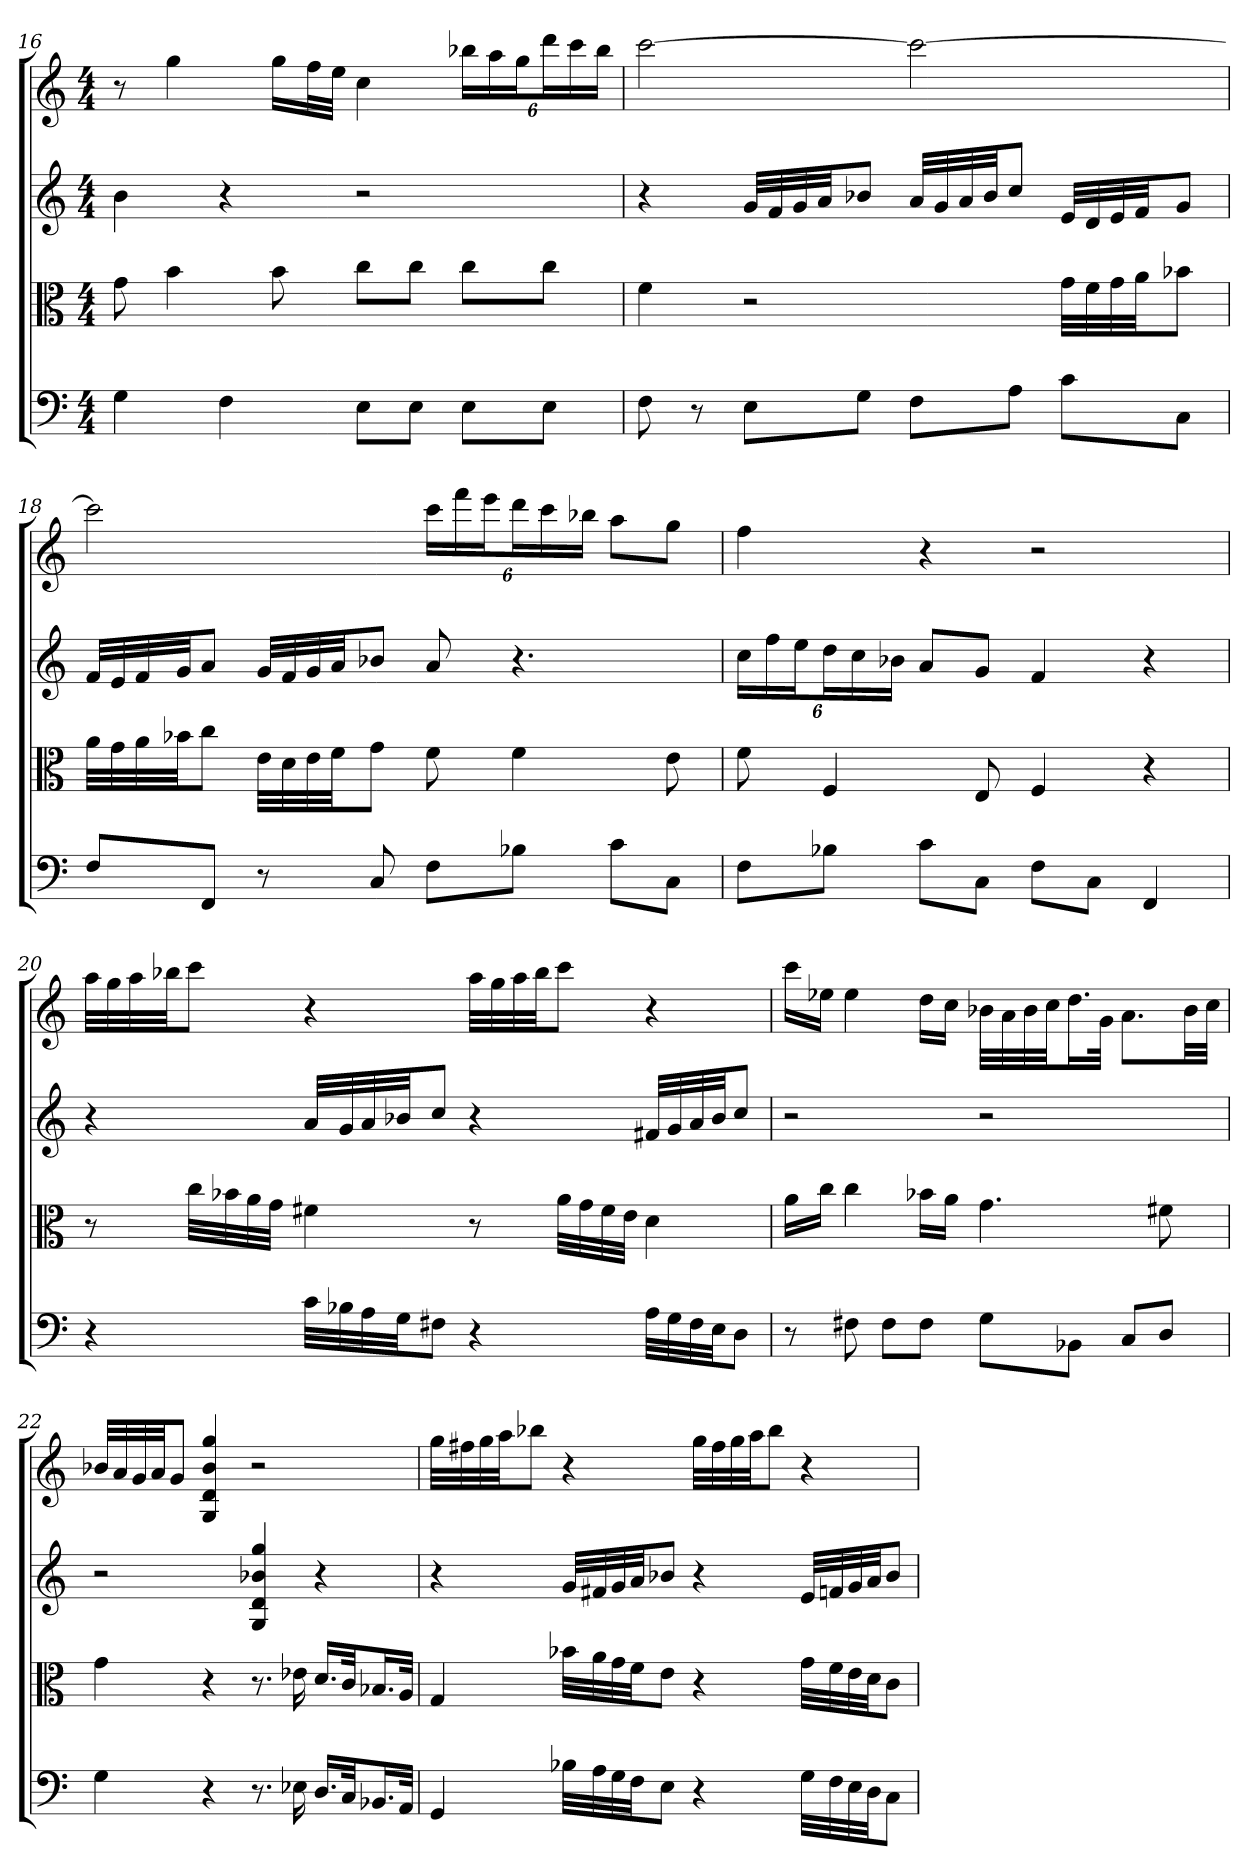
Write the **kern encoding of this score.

**kern	**kern	**kern	**kern
*part4	*part3	*part2	*part1
*staff4	*staff3	*staff2	*staff1
*clefF4	*clefC3	*	*
*k[]	*k[]	*k[]	*k[]
*C:	*C:	*C:	*C:
*M4/4	*M4/4	*M4/4	*M4/4
=16	=16	=16	=16
4G	8g	4b	8r
.	4b	.	4gg
4F	.	4r	.
.	8b	.	16ggLL
.	.	.	32ffL
.	.	.	32eeJJJ
8E\L	8cc\L	2r	4cc
8E\J	8cc\J	.	.
8E\L	8cc\L	.	24bb-XLL
.	.	.	24aa
.	.	.	24ggJ
8E\J	8cc\J	.	24dddL
.	.	.	24ccc
.	.	.	24bb-JJ
=17	=17	=17	=17
8F	4f	4r	[2ccc
8r	.	.	.
8E\L	2r	32gLLL	.
.	.	32f	.
.	.	32g	.
.	.	32aJJ	.
8G\J	.	8b-XJ	.
8F\L	.	32aLLL	2ccc_
.	.	32g	.
.	.	32a	.
.	.	32b-JJ	.
8A\J	.	8ccJ	.
8c\L	32g\LLL	32eLLL	.
.	32f\	32d	.
.	32g\	32e	.
.	32a\JJ	32fJJ	.
8C\J	8b-X\J	8gJ	.
=18	=18	=18	=18
8F/L	32a\LLL	32fLLL	2ccc]
.	32g\	32e	.
.	32a\	32f	.
.	32b-X\JJ	32gJJ	.
8FF/J	8cc\J	8aJ	.
8r	32e\LLL	32gLLL	.
.	32d\	32f	.
.	32e\	32g	.
.	32f\JJ	32aJJ	.
8C	8g\J	8b-XJ	.
8F\L	8f	8a	24cccLL
.	.	.	24fff
.	.	.	24eeeJ
8B-X\J	4f	4.r	24dddL
.	.	.	24ccc
.	.	.	24bb-XJJ
8c\L	.	.	8aaL
8C\J	8e	.	8ggJ
=19	=19	=19	=19
8F\L	8f	24ccLL	4ff
.	.	24ff	.
.	.	24eeJ	.
8B-X\J	4F	24ddL	.
.	.	24cc	.
.	.	24b-XJJ	.
8c\L	.	8aL	4r
8C\J	8E	8gJ	.
8F\L	4F	4f	2r
8C\J	.	.	.
4FF	4r	4r	.
=20	=20	=20	=20
4r	8r	4r	32aaLLL
.	.	.	32gg
.	.	.	32aa
.	.	.	32bb-XJJ
.	32cc\LLL	.	8cccJ
.	32b-X\	.	.
.	32a\	.	.
.	32g\JJJ	.	.
32c\LLL	4f#X	32aLLL	4r
32B-X\	.	32g	.
32A\	.	32a	.
32G\JJ	.	32b-XJJ	.
8F#X\J	.	8ccJ	.
4r	8r	4r	32aaLLL
.	.	.	32gg
.	.	.	32aa
.	.	.	32bb-JJ
.	32a\LLL	.	8cccJ
.	32g\	.	.
.	32f#\	.	.
.	32e\JJJ	.	.
32A\LLL	4d	32f#XLLL	4r
32G\	.	32g	.
32F#\	.	32a	.
32E\JJ	.	32b-JJ	.
8D\J	.	8ccJ	.
=21	=21	=21	=21
8r	16a\LL	2r	16cccLL
.	16cc\JJ	.	16ee-XJJ
8F#X	4cc	.	4ee-
8F#\L	.	.	.
8F#\J	16b-X\LL	.	16ddLL
.	16a\JJ	.	16ccJJ
8G\L	4.g	2r	32b-XLLL
.	.	.	32a
.	.	.	32b-
.	.	.	32ccJJ
8BB-X\J	.	.	16.ddL
.	.	.	32gJJk
8C/L	.	.	8.aL
8D/J	8f#X	.	.
.	.	.	32b-LL
.	.	.	32ccJJJ
=22	=22	=22	=22
4G	4g	2r	32b-XLLL
.	.	.	32a
.	.	.	32g
.	.	.	32aJJ
.	.	.	8gJ
4r	4r	.	4G 4d 4b- 4gg
8.r	8.r	4G 4d 4b-X 4gg	2r
16E-X	16e-X	.	.
16.D/LL	16.d/LL	4r	.
32C/Jk	32c/Jk	.	.
16.BB-X/L	16.B-X/L	.	.
32AA/JJk	32A/JJk	.	.
=23	=23	=23	=23
4GG	4G	4r	32ggLLL
.	.	.	32ff#X
.	.	.	32gg
.	.	.	32aaJJ
.	.	.	8bb-XJ
32B-X\LLL	32b-X\LLL	32gLLL	4r
32A\	32a\	32f#X	.
32G\	32g\	32g	.
32F\JJ	32f\JJ	32aJJ	.
8E\J	8e\J	8b-XJ	.
4r	4r	4r	32ggLLL
.	.	.	32ff#
.	.	.	32gg
.	.	.	32aaJJ
.	.	.	8bb-J
32G\LLL	32g\LLL	32eLLL	4r
32F\	32f\	32fn	.
32E\	32e\	32g	.
32D\JJ	32d\JJ	32aJJ	.
8C\J	8c\J	8b-J	.
=	=	=	=
*-	*-	*-	*-
